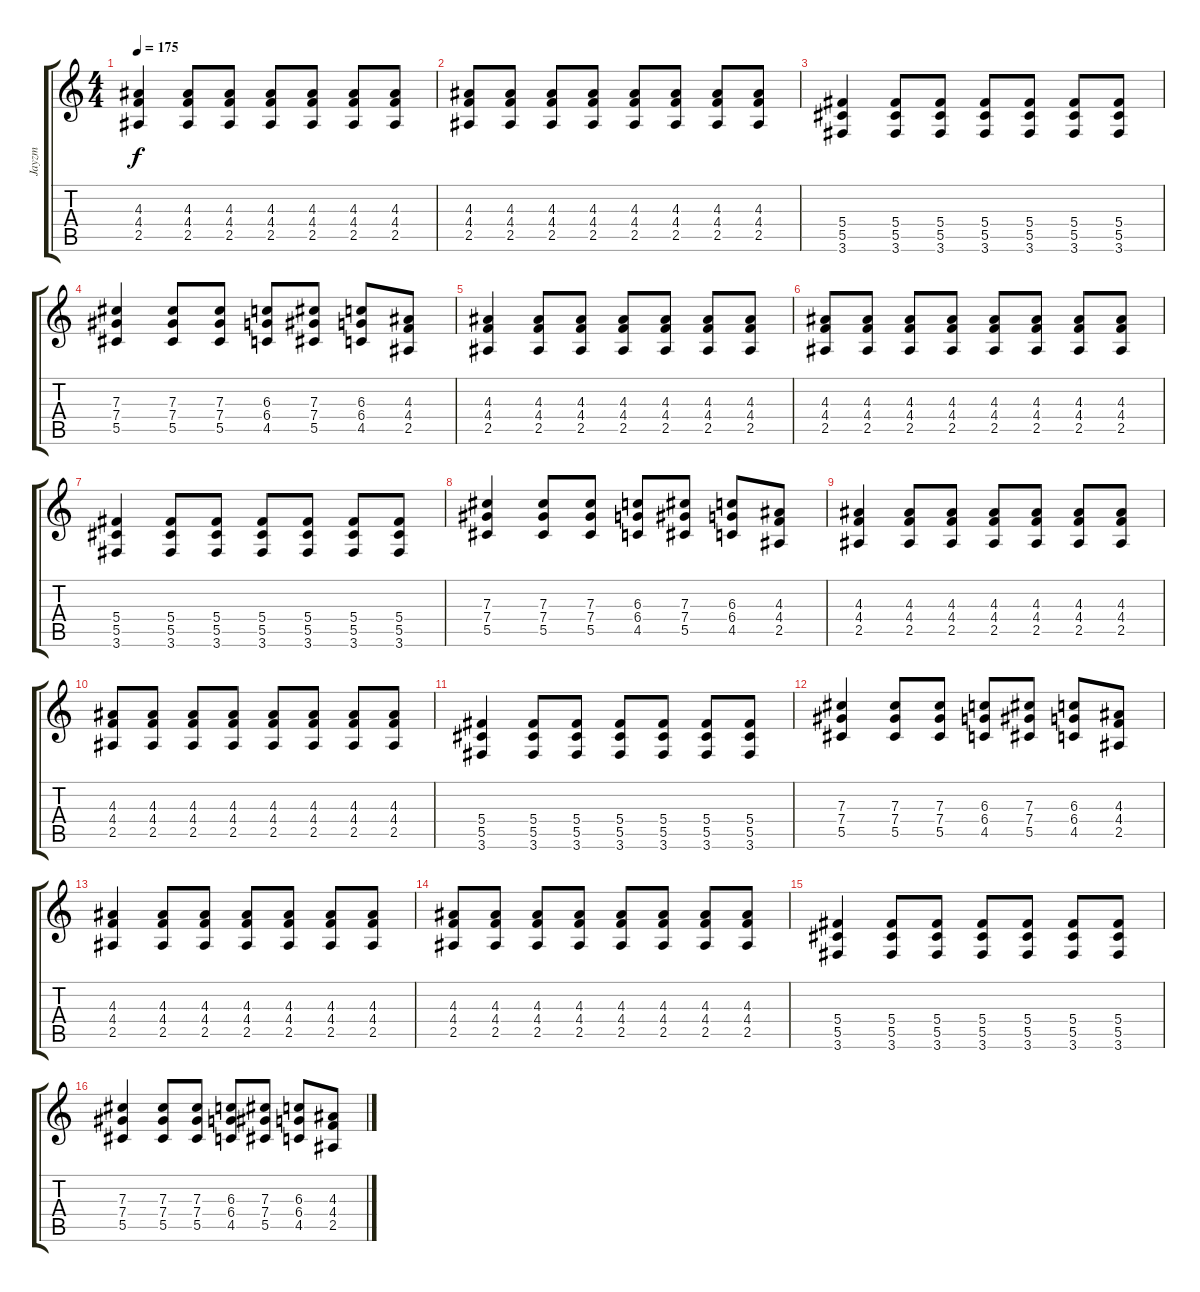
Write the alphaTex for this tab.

\track ("Jayzm" "Jayzm") {instrument distortionguitar}
\staff {score tabs}
\tuning (Eb4 Bb3 Gb3 Db3 Ab2 Eb2) {hide}
\ts (4 4)
\tempo 175
\clef g2
\ks c
(4.3 4.4 2.5).4{dy f} (4.3 4.4 2.5).8 (4.3 4.4 2.5).8 (4.3 4.4 2.5).8 (4.3 4.4 2.5).8 (4.3 4.4 2.5).8 (4.3 4.4 2.5).8 |
(4.3 4.4 2.5).8 (4.3 4.4 2.5).8 (4.3 4.4 2.5).8 (4.3 4.4 2.5).8 (4.3 4.4 2.5).8 (4.3 4.4 2.5).8 (4.3 4.4 2.5).8 (4.3 4.4 2.5).8 |
(5.4 5.5 3.6).4 (5.4 5.5 3.6).8 (5.4 5.5 3.6).8 (5.4 5.5 3.6).8 (5.4 5.5 3.6).8 (5.4 5.5 3.6).8 (5.4 5.5 3.6).8 |
(7.3 7.4 5.5).4 (7.3 7.4 5.5).8 (7.3 7.4 5.5).8 (6.3 6.4 4.5).8 (7.3 7.4 5.5).8 (6.3 6.4 4.5).8 (4.3 4.4 2.5).8 |
(4.3 4.4 2.5).4 (4.3 4.4 2.5).8 (4.3 4.4 2.5).8 (4.3 4.4 2.5).8 (4.3 4.4 2.5).8 (4.3 4.4 2.5).8 (4.3 4.4 2.5).8 |
(4.3 4.4 2.5).8 (4.3 4.4 2.5).8 (4.3 4.4 2.5).8 (4.3 4.4 2.5).8 (4.3 4.4 2.5).8 (4.3 4.4 2.5).8 (4.3 4.4 2.5).8 (4.3 4.4 2.5).8 |
(5.4 5.5 3.6).4 (5.4 5.5 3.6).8 (5.4 5.5 3.6).8 (5.4 5.5 3.6).8 (5.4 5.5 3.6).8 (5.4 5.5 3.6).8 (5.4 5.5 3.6).8 |
(7.3 7.4 5.5).4 (7.3 7.4 5.5).8 (7.3 7.4 5.5).8 (6.3 6.4 4.5).8 (7.3 7.4 5.5).8 (6.3 6.4 4.5).8 (4.3 4.4 2.5).8 |
(4.3 4.4 2.5).4 (4.3 4.4 2.5).8 (4.3 4.4 2.5).8 (4.3 4.4 2.5).8 (4.3 4.4 2.5).8 (4.3 4.4 2.5).8 (4.3 4.4 2.5).8 |
(4.3 4.4 2.5).8 (4.3 4.4 2.5).8 (4.3 4.4 2.5).8 (4.3 4.4 2.5).8 (4.3 4.4 2.5).8 (4.3 4.4 2.5).8 (4.3 4.4 2.5).8 (4.3 4.4 2.5).8 |
(5.4 5.5 3.6).4 (5.4 5.5 3.6).8 (5.4 5.5 3.6).8 (5.4 5.5 3.6).8 (5.4 5.5 3.6).8 (5.4 5.5 3.6).8 (5.4 5.5 3.6).8 |
(7.3 7.4 5.5).4 (7.3 7.4 5.5).8 (7.3 7.4 5.5).8 (6.3 6.4 4.5).8 (7.3 7.4 5.5).8 (6.3 6.4 4.5).8 (4.3 4.4 2.5).8 |
(4.3 4.4 2.5).4 (4.3 4.4 2.5).8 (4.3 4.4 2.5).8 (4.3 4.4 2.5).8 (4.3 4.4 2.5).8 (4.3 4.4 2.5).8 (4.3 4.4 2.5).8 |
(4.3 4.4 2.5).8 (4.3 4.4 2.5).8 (4.3 4.4 2.5).8 (4.3 4.4 2.5).8 (4.3 4.4 2.5).8 (4.3 4.4 2.5).8 (4.3 4.4 2.5).8 (4.3 4.4 2.5).8 |
(5.4 5.5 3.6).4 (5.4 5.5 3.6).8 (5.4 5.5 3.6).8 (5.4 5.5 3.6).8 (5.4 5.5 3.6).8 (5.4 5.5 3.6).8 (5.4 5.5 3.6).8 |
(7.3 7.4 5.5).4 (7.3 7.4 5.5).8 (7.3 7.4 5.5).8 (6.3 6.4 4.5).8 (7.3 7.4 5.5).8 (6.3 6.4 4.5).8 (4.3 4.4 2.5).8
